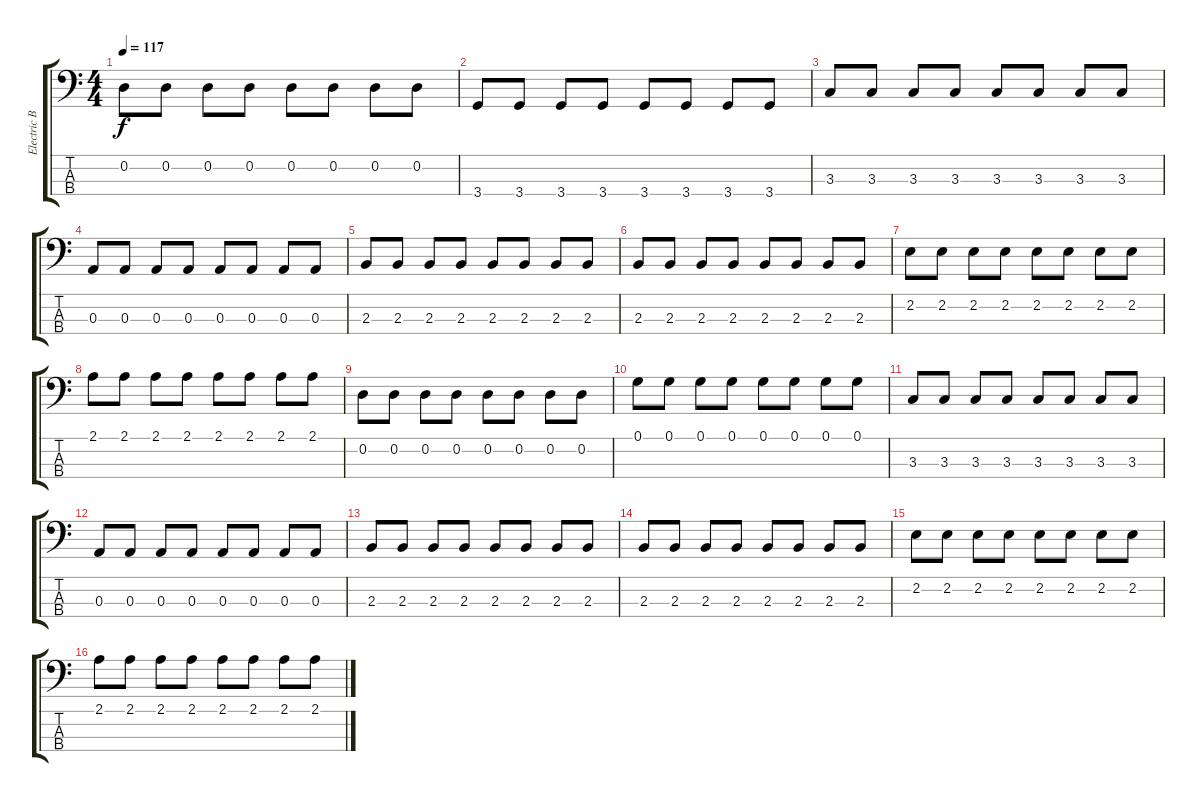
\track ("Electric Bass" "Electric B") {instrument electricbassfinger}
\staff {score tabs}
\tuning (G2 D2 A1 E1) {hide}
\ts (4 4)
\tempo 117
\clef f4
\ks c
0.2.8{dy f} 0.2.8 0.2.8 0.2.8 0.2.8 0.2.8 0.2.8 0.2.8 |
3.4.8 3.4.8 3.4.8 3.4.8 3.4.8 3.4.8 3.4.8 3.4.8 |
3.3.8 3.3.8 3.3.8 3.3.8 3.3.8 3.3.8 3.3.8 3.3.8 |
0.3.8 0.3.8 0.3.8 0.3.8 0.3.8 0.3.8 0.3.8 0.3.8 |
2.3.8 2.3.8 2.3.8 2.3.8 2.3.8 2.3.8 2.3.8 2.3.8 |
2.3.8 2.3.8 2.3.8 2.3.8 2.3.8 2.3.8 2.3.8 2.3.8 |
2.2.8 2.2.8 2.2.8 2.2.8 2.2.8 2.2.8 2.2.8 2.2.8 |
2.1.8 2.1.8 2.1.8 2.1.8 2.1.8 2.1.8 2.1.8 2.1.8 |
0.2.8 0.2.8 0.2.8 0.2.8 0.2.8 0.2.8 0.2.8 0.2.8 |
0.1.8 0.1.8 0.1.8 0.1.8 0.1.8 0.1.8 0.1.8 0.1.8 |
3.3.8 3.3.8 3.3.8 3.3.8 3.3.8 3.3.8 3.3.8 3.3.8 |
0.3.8 0.3.8 0.3.8 0.3.8 0.3.8 0.3.8 0.3.8 0.3.8 |
2.3.8 2.3.8 2.3.8 2.3.8 2.3.8 2.3.8 2.3.8 2.3.8 |
2.3.8 2.3.8 2.3.8 2.3.8 2.3.8 2.3.8 2.3.8 2.3.8 |
2.2.8 2.2.8 2.2.8 2.2.8 2.2.8 2.2.8 2.2.8 2.2.8 |
2.1.8 2.1.8 2.1.8 2.1.8 2.1.8 2.1.8 2.1.8 2.1.8
